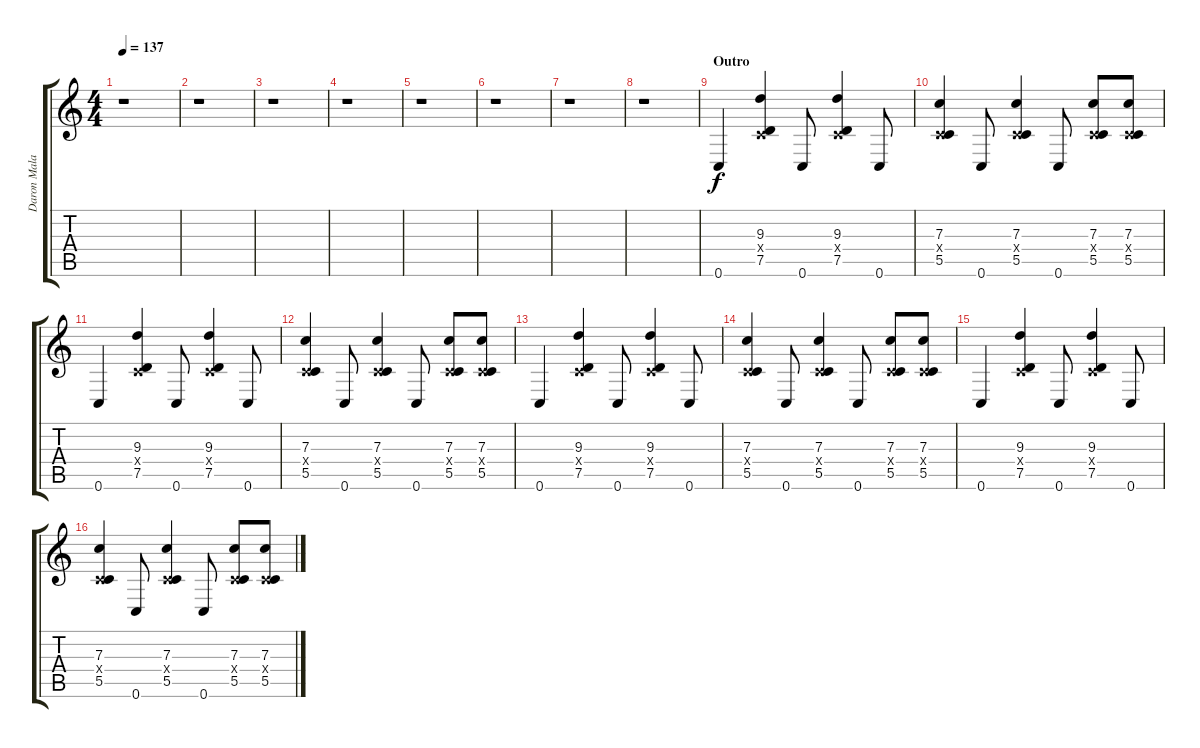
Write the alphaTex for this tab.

\track ("Daron Malakian - Overdrive Guitar" "Daron Mala") {instrument overdrivenguitar}
\staff {score tabs}
\tuning (D4 A3 F3 C3 G2 C2) {hide}
\ts (4 4)
\tempo 137
\clef g2
\ks c
r.1{dy f} |
r.1 |
r.1 |
r.1 |
r.1 |
r.1 |
r.1 |
r.1 |
\section ("" "Outro")
0.6.4 (9.3 0.4{x} 7.5).4 0.6.8 (9.3 0.4{x} 7.5).4 0.6.8 |
(7.3 0.4{x} 5.5).4 0.6.8 (7.3 0.4{x} 5.5).4 0.6.8 (7.3 0.4{x} 5.5).8 (7.3 0.4{x} 5.5).8 |
0.6.4 (9.3 0.4{x} 7.5).4 0.6.8 (9.3 0.4{x} 7.5).4 0.6.8 |
(7.3 0.4{x} 5.5).4 0.6.8 (7.3 0.4{x} 5.5).4 0.6.8 (7.3 0.4{x} 5.5).8 (7.3 0.4{x} 5.5).8 |
0.6.4 (9.3 0.4{x} 7.5).4 0.6.8 (9.3 0.4{x} 7.5).4 0.6.8 |
(7.3 0.4{x} 5.5).4 0.6.8 (7.3 0.4{x} 5.5).4 0.6.8 (7.3 0.4{x} 5.5).8 (7.3 0.4{x} 5.5).8 |
0.6.4 (9.3 0.4{x} 7.5).4 0.6.8 (9.3 0.4{x} 7.5).4 0.6.8 |
(7.3 0.4{x} 5.5).4 0.6.8 (7.3 0.4{x} 5.5).4 0.6.8 (7.3 0.4{x} 5.5).8 (7.3 0.4{x} 5.5).8
